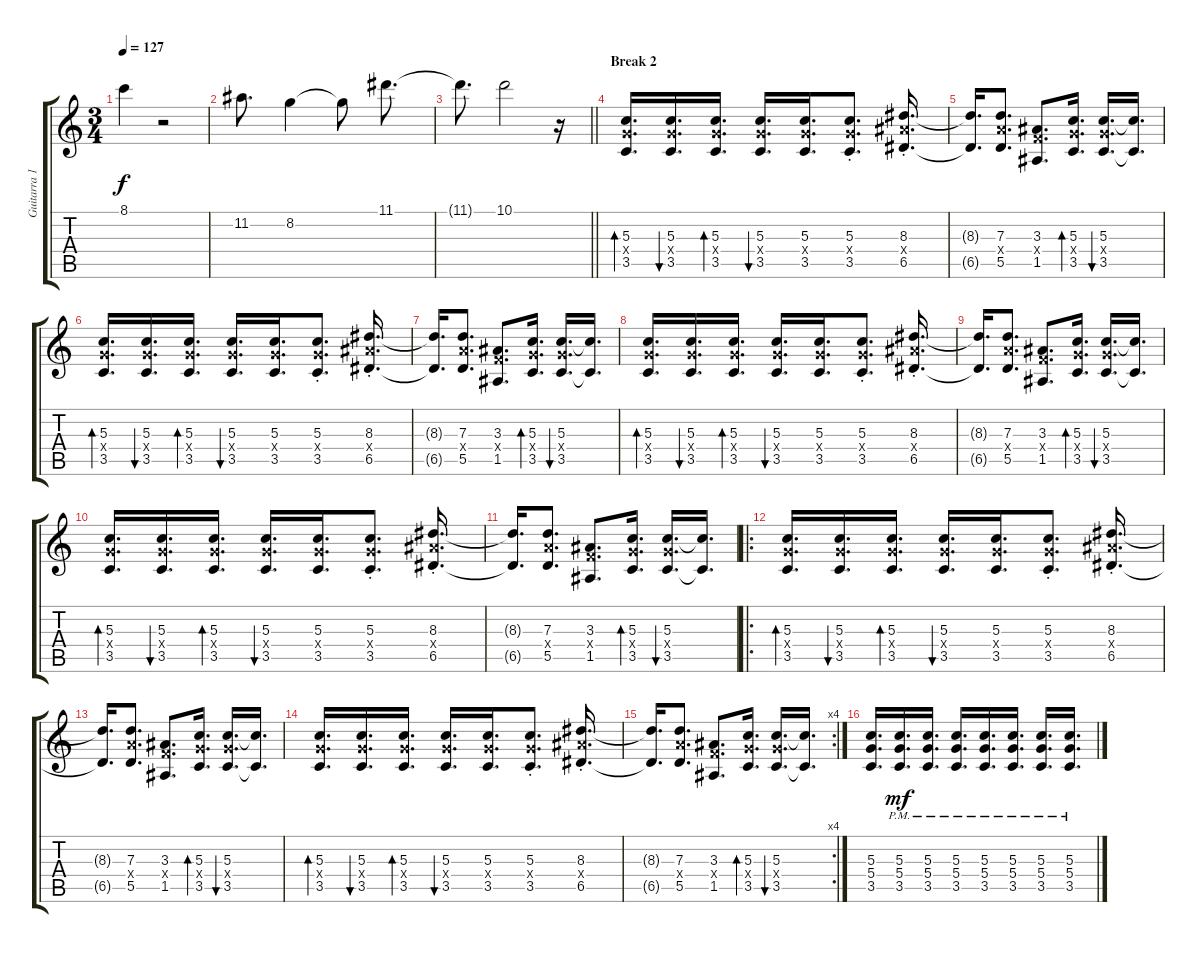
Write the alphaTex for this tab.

\track ("Guitarra 1" "Guitarra 1") {instrument distortionguitar}
\staff {score tabs}
\tuning (E4 B3 G3 D3 A2 E2) {hide}
\ts (3 4)
\tempo 127
\clef g2
\ks c
8.1{t}.4{dy f} r.2 |
11.2.8{d} 8.2.4 8.2{t}.8 11.1.8{d} |
\barLineRight lightlight
11.1{t}.8{d} 10.1.2 r.16 |
\section ("" "Break 2")
(5.3 5.4{x} 3.5).16{d bd 60 volume 12 balance 3 instrument distortionguitar} (5.3 5.4{x} 3.5).16{d bu 60} (5.3 5.4{x} 3.5).16{d bd 60} (5.3 5.4{x} 3.5).16{d bu 60} (5.3 5.4{x} 3.5).16{d} (5.3{st} 5.4{x} 3.5{st}).8{d} (8.3{st} 8.4{x} 6.5{st}).16{d} |
(8.3{t} 6.5{t}).16{d} (7.3 7.4{x} 5.5).8{d} (3.3 3.4{x} 1.5).8{d} (5.3 5.4{x} 3.5).16{d bd 60} (5.3 5.4{x} 3.5).16{d bu 60} (5.3{t} 3.5{t}).16{d} |
(5.3 5.4{x} 3.5).16{d bd 60} (5.3 5.4{x} 3.5).16{d bu 60} (5.3 5.4{x} 3.5).16{d bd 60} (5.3 5.4{x} 3.5).16{d bu 60} (5.3 5.4{x} 3.5).16{d} (5.3{st} 5.4{x} 3.5{st}).8{d} (8.3{st} 8.4{x} 6.5{st}).16{d} |
(8.3{t} 6.5{t}).16{d} (7.3 7.4{x} 5.5).8{d} (3.3 3.4{x} 1.5).8{d} (5.3 5.4{x} 3.5).16{d bd 60} (5.3 5.4{x} 3.5).16{d bu 60} (5.3{t} 3.5{t}).16{d} |
(5.3 5.4{x} 3.5).16{d bd 60 volume 12 instrument distortionguitar} (5.3 5.4{x} 3.5).16{d bu 60} (5.3 5.4{x} 3.5).16{d bd 60} (5.3 5.4{x} 3.5).16{d bu 60} (5.3 5.4{x} 3.5).16{d} (5.3{st} 5.4{x} 3.5{st}).8{d} (8.3{st} 8.4{x} 6.5{st}).16{d} |
(8.3{t} 6.5{t}).16{d} (7.3 7.4{x} 5.5).8{d} (3.3 3.4{x} 1.5).8{d} (5.3 5.4{x} 3.5).16{d bd 60} (5.3 5.4{x} 3.5).16{d bu 60} (5.3{t} 3.5{t}).16{d} |
(5.3 5.4{x} 3.5).16{d bd 60} (5.3 5.4{x} 3.5).16{d bu 60} (5.3 5.4{x} 3.5).16{d bd 60} (5.3 5.4{x} 3.5).16{d bu 60} (5.3 5.4{x} 3.5).16{d} (5.3{st} 5.4{x} 3.5{st}).8{d} (8.3{st} 8.4{x} 6.5{st}).16{d} |
(8.3{t} 6.5{t}).16{d} (7.3 7.4{x} 5.5).8{d} (3.3 3.4{x} 1.5).8{d} (5.3 5.4{x} 3.5).16{d bd 60} (5.3 5.4{x} 3.5).16{d bu 60} (5.3{t} 3.5{t}).16{d} |
\ro
(5.3 5.4{x} 3.5).16{d bd 60 volume 12 instrument distortionguitar} (5.3 5.4{x} 3.5).16{d bu 60} (5.3 5.4{x} 3.5).16{d bd 60} (5.3 5.4{x} 3.5).16{d bu 60} (5.3 5.4{x} 3.5).16{d} (5.3{st} 5.4{x} 3.5{st}).8{d} (8.3{st} 8.4{x} 6.5{st}).16{d} |
(8.3{t} 6.5{t}).16{d} (7.3 7.4{x} 5.5).8{d} (3.3 3.4{x} 1.5).8{d} (5.3 5.4{x} 3.5).16{d bd 60} (5.3 5.4{x} 3.5).16{d bu 60} (5.3{t} 3.5{t}).16{d} |
(5.3 5.4{x} 3.5).16{d bd 60} (5.3 5.4{x} 3.5).16{d bu 60} (5.3 5.4{x} 3.5).16{d bd 60} (5.3 5.4{x} 3.5).16{d bu 60} (5.3 5.4{x} 3.5).16{d} (5.3{st} 5.4{x} 3.5{st}).8{d} (8.3{st} 8.4{x} 6.5{st}).16{d} |
\rc 4
(8.3{t} 6.5{t}).16{d} (7.3 7.4{x} 5.5).8{d} (3.3 3.4{x} 1.5).8{d} (5.3 5.4{x} 3.5).16{d bd 60} (5.3 5.4{x} 3.5).16{d bu 60} (5.3{t} 3.5{t}).16{d} |
(5.3 5.4 3.5).16{d balance 3} (5.3{pm} 5.4{pm} 3.5{pm}).16{d dy mf} (5.3{pm} 5.4{pm} 3.5{pm}).16{d} (5.3{pm} 5.4{pm} 3.5{pm}).16{d} (5.3{pm} 5.4{pm} 3.5{pm}).16{d} (5.3{pm} 5.4{pm} 3.5{pm}).16{d} (5.3{pm} 5.4{pm} 3.5{pm}).16{d} (5.3{pm} 5.4{pm} 3.5{pm}).16{d}
